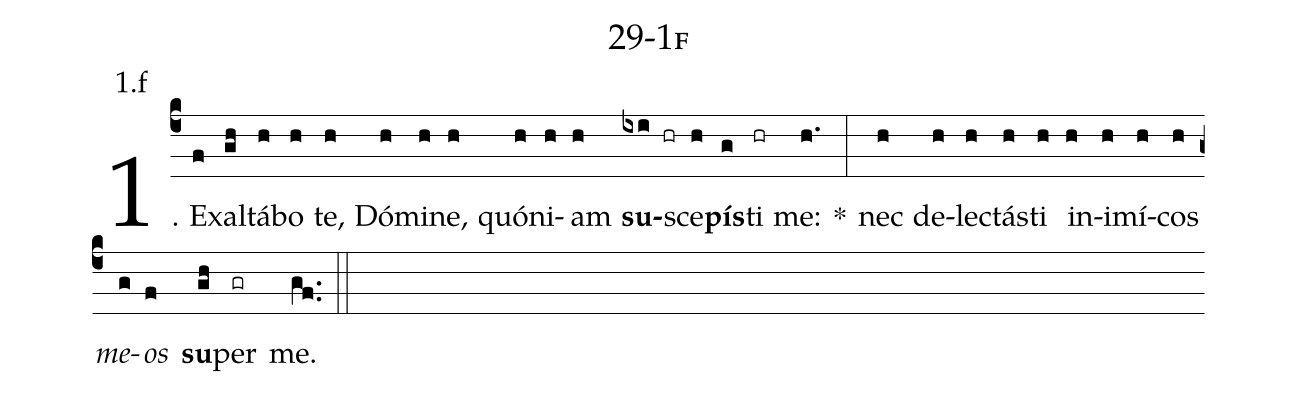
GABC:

name: 29-1f;
annotation: 1.f;
%%
(c4)1. Ex(f)al(gh)tá(h)bo(h) te,(h) Dó(h)mi(h)ne,(h) quón(h)i(h)am(h) <b>su</b>(ixi hr)sce(h)<b>pís</b>(g)ti(hr) me:(h.) *(:) nec(h) de(h)lec(h)tás(h)ti(h) in(h)i(h)mí(h)cos(h) <i>me</i>(g)<i>os</i>(f) <b>su</b>(gh)per(gr) me.(gf..) (::)
